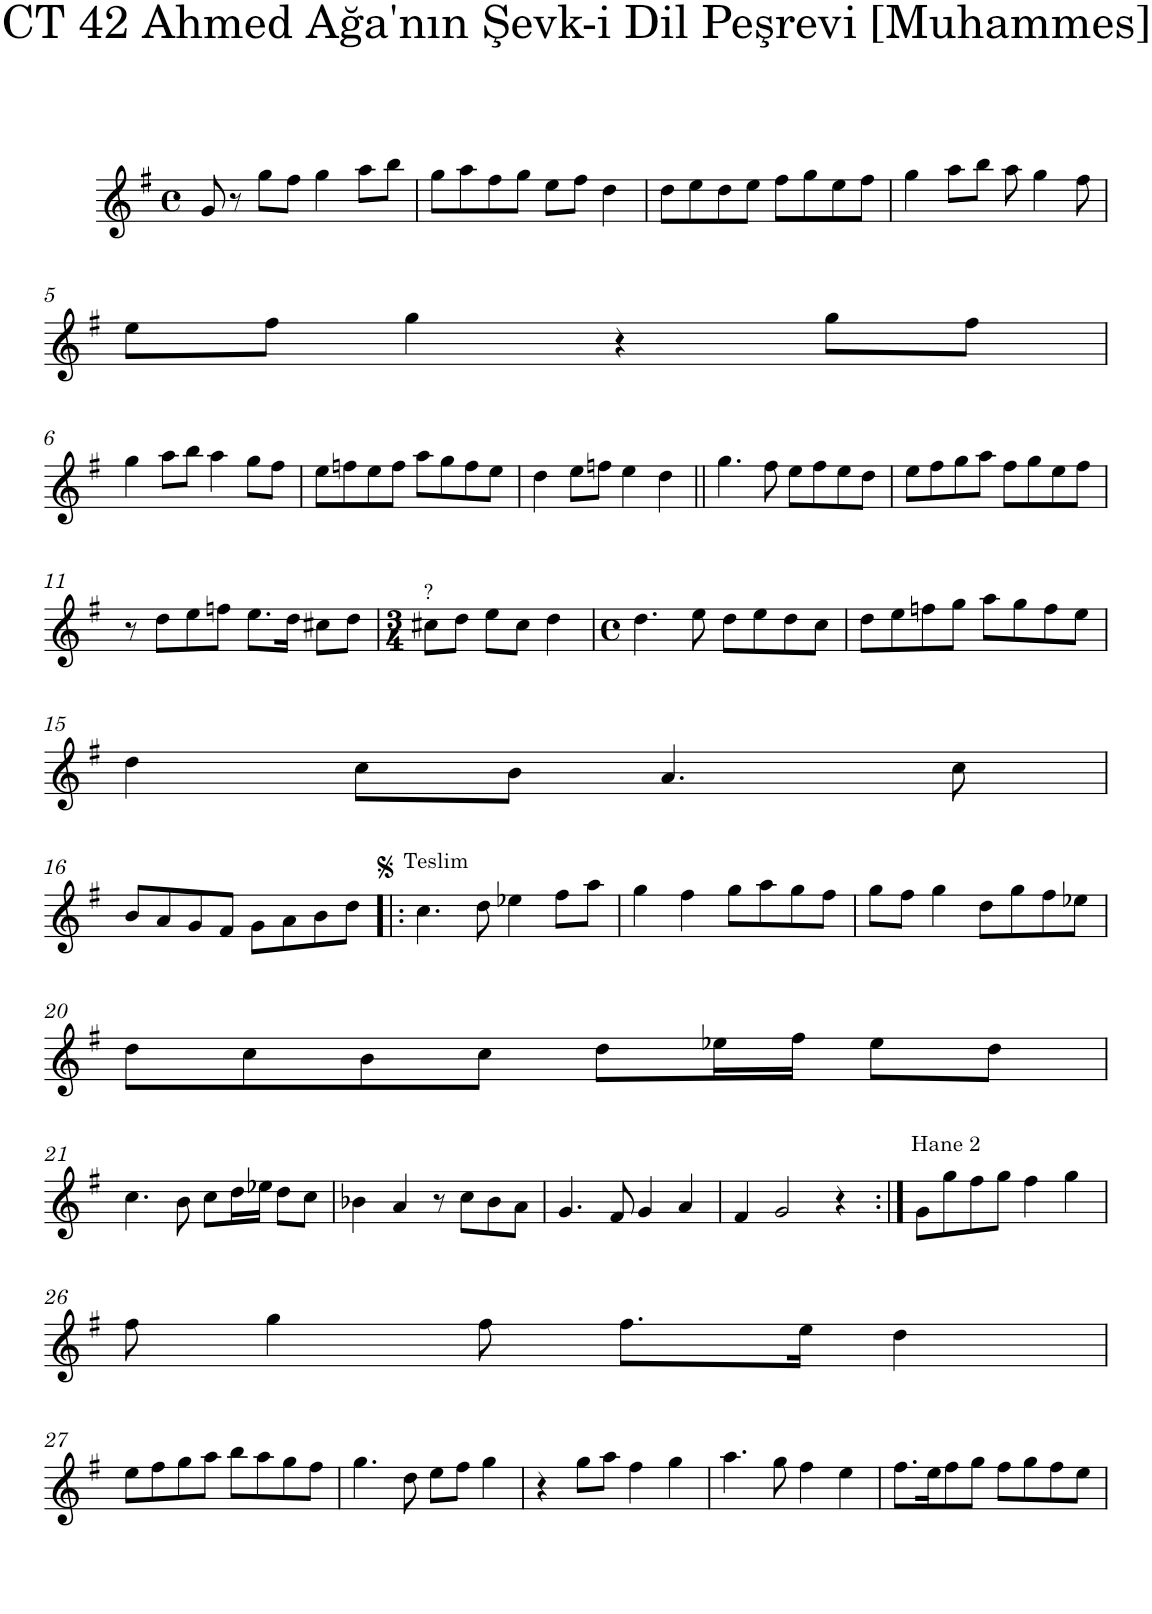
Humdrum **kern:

**kern
*part1
*staff1
*I"Piano
*I'Pno.
*clefG2
*k[f#]
*M4/4
*met(c)
=1
8g/
8r
8gg\L
8ff#\J
4gg\
8aa\L
8bb\J
=2
8gg\L
8aa\
8ff#\
8gg\J
8ee\L
8ff#\J
4dd\
=3
8dd\L
8ee\
8dd\
8ee\J
8ff#\L
8gg\
8ee\
8ff#\J
=4
4gg\
8aa\L
8bb\J
8aa\
4gg\
8ff#\
!!LO:LB:g=z
=5
8ee\L
8ff#\J
4gg\
4r
8gg\L
8ff#\J
!!LO:LB:g=z
=6
4gg\
8aa\L
8bb\J
4aa\
8gg\L
8ff#\J
=7
8ee\L
8ffn\
8ee\
8ff\J
8aa\L
8gg\
8ff\
8ee\J
=8
4dd\
8ee\L
8ffn\J
4ee\
4dd\
=9||
4.gg\
8ff#\
8ee\L
8ff#\
8ee\
8dd\J
=10
8ee\L
8ff#\
8gg\
8aa\J
8ff#\L
8gg\
8ee\
8ff#\J
!!LO:LB:g=z
=11
8r
8dd\L
8ee\
8ffn\J
8.ee\L
16dd\Jk
8cc#X\L
8dd\J
=12
*M3/4
!LO:TX:a:t=?
8cc#X\L
8dd\J
8ee\L
8cc#\J
4dd\
=13
*M4/4
*met(c)
4.dd\
8ee\
8dd\L
8ee\
8dd\
8cc\J
=14
8dd\L
8ee\
8ffn\
8gg\J
8aa\L
8gg\
8ff\
8ee\J
!!LO:LB:g=z
=15
4dd\
8cc\L
8b\J
4.a/
8cc\
!!LO:LB:g=z
=16
8b/L
8a/
8g/
8f#/J
8g\L
8a\
8b\
8dd\J
=17!|:
!LO:TX:a:t=Teslim
4.cc\
8dd\
4ee-X\
8ff#\L
8aa\J
=18
4gg\
4ff#\
8gg\L
8aa\
8gg\
8ff#\J
=19
8gg\L
8ff#\J
4gg\
8dd\L
8gg\
8ff#\
8ee-X\J
!!LO:LB:g=z
=20
8dd\L
8cc\
8b\
8cc\J
8dd\L
16ee-X\L
16ff#\JJ
8ee-\L
8dd\J
!!LO:LB:g=z
=21
4.cc\
8b\
8cc\L
16dd\L
16ee-X\JJ
8dd\L
8cc\J
=22
4b-X\
4a/
8r
8cc\L
8b-\
8a\J
=23
4.g/
8f#/
4g/
4a/
=24
4f#/
2g/
4r
=25:|!
!LO:TX:a:t=Hane 2
8g\L
8gg\
8ff#\
8gg\J
4ff#\
4gg\
!!LO:LB:g=z
=26
8ff#\
4gg\
8ff#\
8.ff#\L
16ee\Jk
4dd\
!!LO:LB:g=z
=27
8ee\L
8ff#\
8gg\
8aa\J
8bb\L
8aa\
8gg\
8ff#\J
=28
4.gg\
8dd\
8ee\L
8ff#\J
4gg\
=29
4r
8gg\L
8aa\J
4ff#\
4gg\
=30
4.aa\
8gg\
4ff#\
4ee\
=31
8.ff#\L
16ee\K
8ff#\
8gg\J
8ff#\L
8gg\
8ff#\
8ee\J
=
*-
